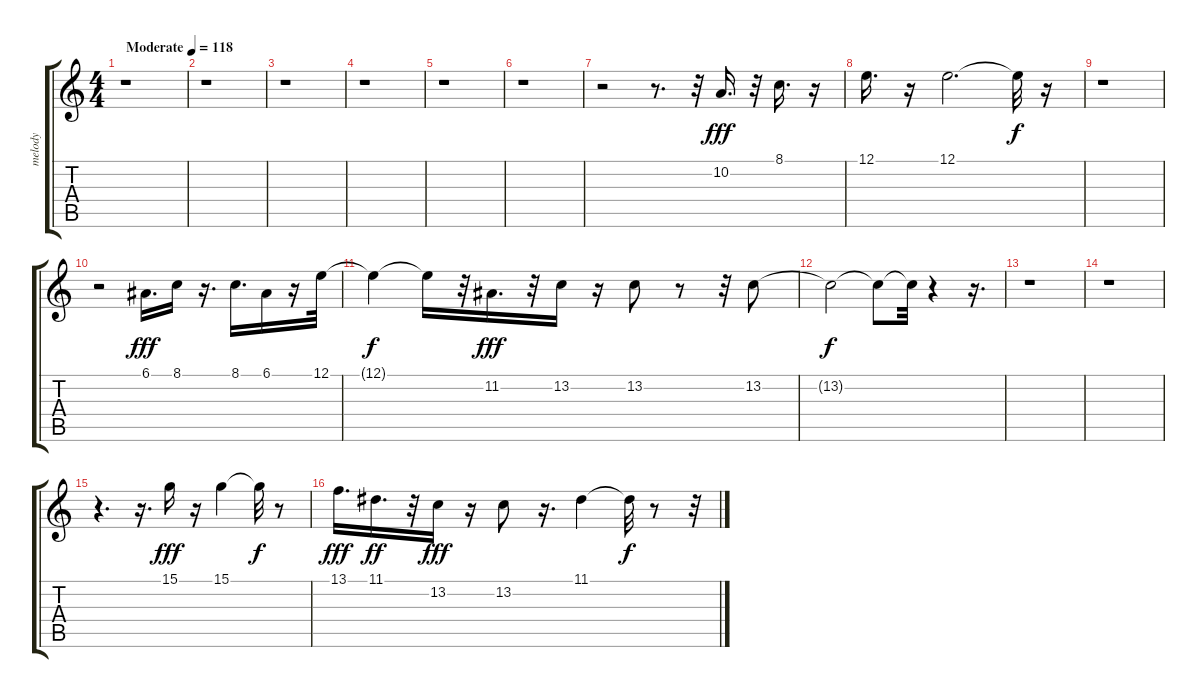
\track ("melody  " "melody  ") {instrument lead4chiff}
\staff {score tabs}
\tuning (E4 B3 G3 D3 A2 E2) {hide}
\ts (4 4)
\tempo (118 "Moderate")
\clef g2
\ks c
r.1{dy fff instrument lead4chiff} |
r.1 |
r.1 |
r.1 |
r.1 |
r.1 |
r.2 r.8{d} r.32 10.2.16{d} r.32 8.1.16{d} r.16 |
12.1.16{d} r.16 12.1.2{d} 12.1{t}.32{dy f} r.16 |
r.1 |
r.2 6.1.16{d dy fff} 8.1.16 r.16{d} 8.1.16{d} 6.1.16 r.16 12.1.32 |
12.1{t}.4{dy f} 12.1{t}.16 r.32 11.2.16{d dy fff} r.32 13.2.16 r.16 13.2.8 r.8 r.32 13.2.8 |
13.2{t}.2{dy f} 13.2{t}.8 13.2{t}.32 r.4 r.16{d} |
r.1 |
r.1 |
r.4{d} r.16{d} 15.1.16{dy fff} r.16 15.1.4 15.1{t}.32{dy f} r.8 |
13.1.16{d dy fff} 11.1.16{d dy ff} r.32 13.2.16{dy fff} r.16 13.2.8 r.16{d} 11.1.4 11.1{t}.32{dy f} r.8 r.32
